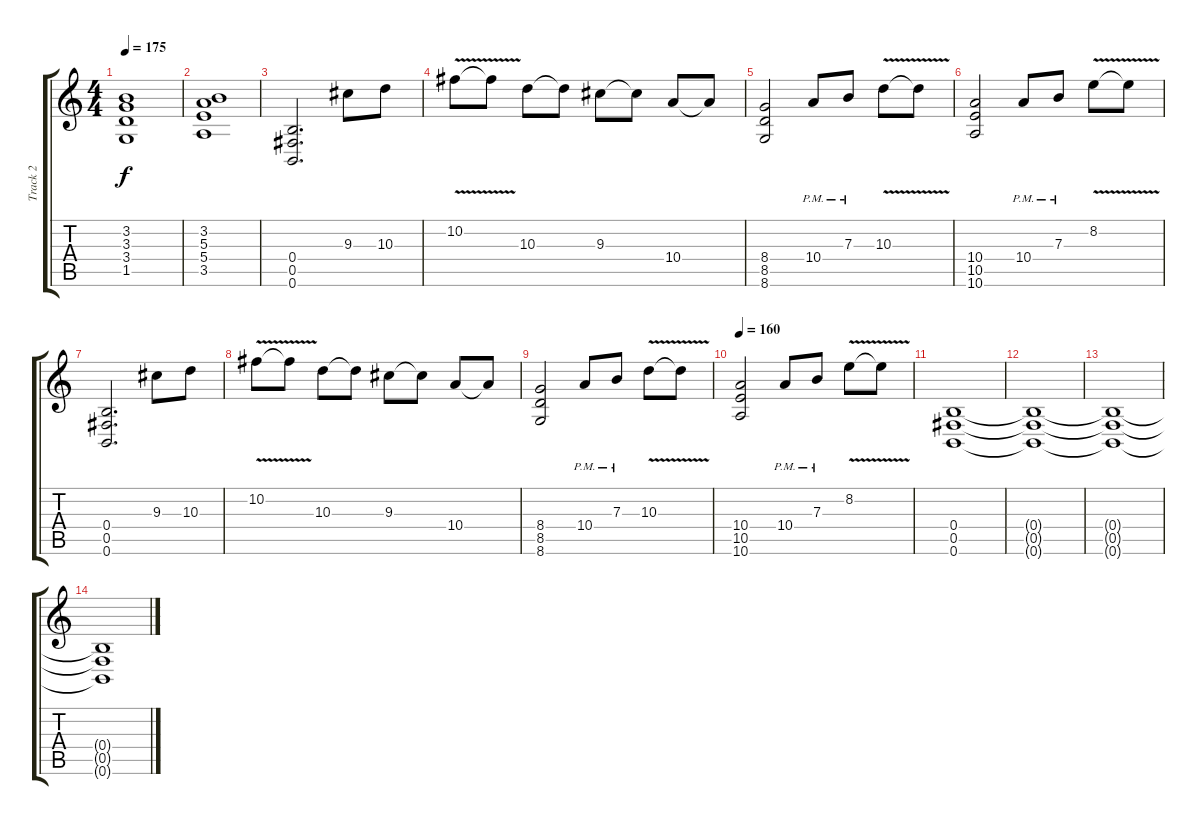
\track ("Track 2" "Track 2") {instrument distortionguitar}
\staff {score tabs}
\tuning (Db4 Ab3 E3 B2 Gb2 B1) {hide}
\ts (4 4)
\tempo 175
\clef g2
\ks c
(3.2 3.3 3.4 1.5).1{dy f} |
(3.2 5.3 5.4 3.5).1 |
(0.4 0.5 0.6).2{d} 9.3.8 10.3.8 |
10.2{v}.8 10.2{t}.8 10.3.8 10.3{t}.8 9.3.8 9.3{t}.8 10.4.8 10.4{t}.8 |
(8.4 8.5 8.6).2 10.4{pm}.8 7.3{pm}.8 10.3{v}.8 10.3{t}.8 |
(10.4 10.5 10.6).2 10.4{pm}.8 7.3{pm}.8 8.2{v}.8 8.2{t}.8 |
(0.4 0.5 0.6).2{d} 9.3.8 10.3.8 |
10.2{v}.8 10.2{t}.8 10.3.8 10.3{t}.8 9.3.8 9.3{t}.8 10.4.8 10.4{t}.8 |
(8.4 8.5 8.6).2 10.4{pm}.8 7.3{pm}.8 10.3{v}.8 10.3{t}.8 |
\tempo 160
(10.4 10.5 10.6).2 10.4{pm}.8 7.3{pm}.8 8.2{v}.8 8.2{t}.8 |
(0.4 0.5 0.6).1 |
(0.4{t} 0.5{t} 0.6{t}).1 |
(0.4{t} 0.5{t} 0.6{t}).1 |
(0.4{t} 0.5{t} 0.6{t}).1
